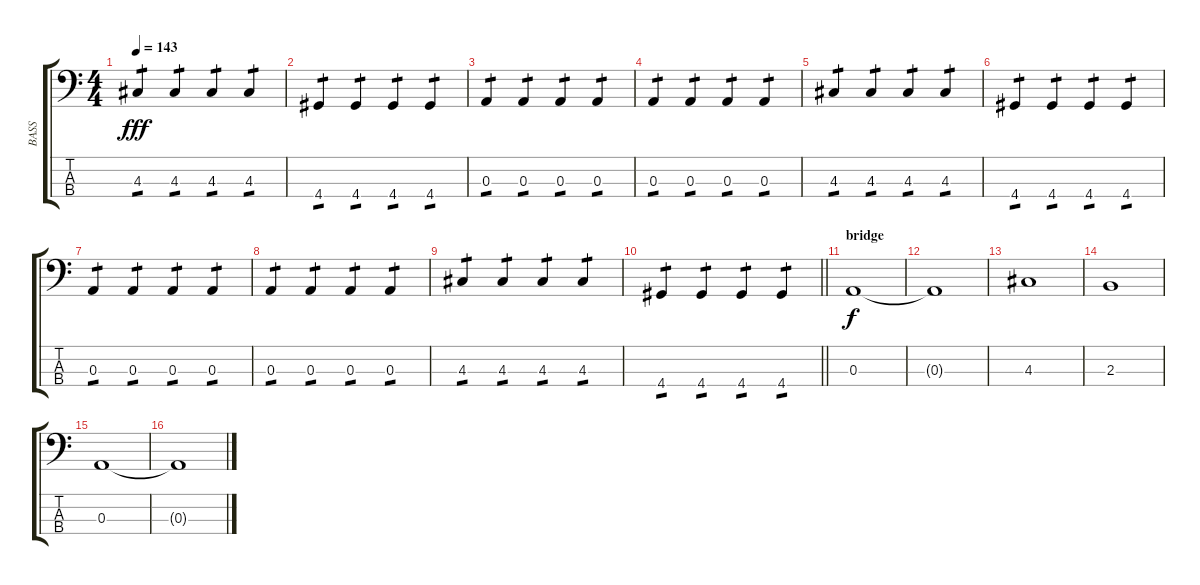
\track ("BASS" "BASS") {instrument slapbass2}
\staff {score tabs}
\tuning (G2 D2 A1 E1) {hide}
\ts (4 4)
\tempo 143
\clef f4
\ks c
4.3.4{tp 1 dy fff} 4.3.4{tp 1} 4.3.4{tp 1} 4.3.4{tp 1} |
4.4.4{tp 1} 4.4.4{tp 1} 4.4.4{tp 1} 4.4.4{tp 1} |
0.3.4{tp 1} 0.3.4{tp 1} 0.3.4{tp 1} 0.3.4{tp 1} |
0.3.4{tp 1} 0.3.4{tp 1} 0.3.4{tp 1} 0.3.4{tp 1} |
4.3.4{tp 1} 4.3.4{tp 1} 4.3.4{tp 1} 4.3.4{tp 1} |
4.4.4{tp 1} 4.4.4{tp 1} 4.4.4{tp 1} 4.4.4{tp 1} |
0.3.4{tp 1} 0.3.4{tp 1} 0.3.4{tp 1} 0.3.4{tp 1} |
0.3.4{tp 1} 0.3.4{tp 1} 0.3.4{tp 1} 0.3.4{tp 1} |
4.3.4{tp 1} 4.3.4{tp 1} 4.3.4{tp 1} 4.3.4{tp 1} |
\barLineRight lightlight
4.4.4{tp 1} 4.4.4{tp 1} 4.4.4{tp 1} 4.4.4{tp 1} |
\section ("" "bridge")
0.3.1{dy f} |
0.3{t}.1 |
4.3.1 |
2.3.1 |
0.3.1 |
0.3{t}.1
